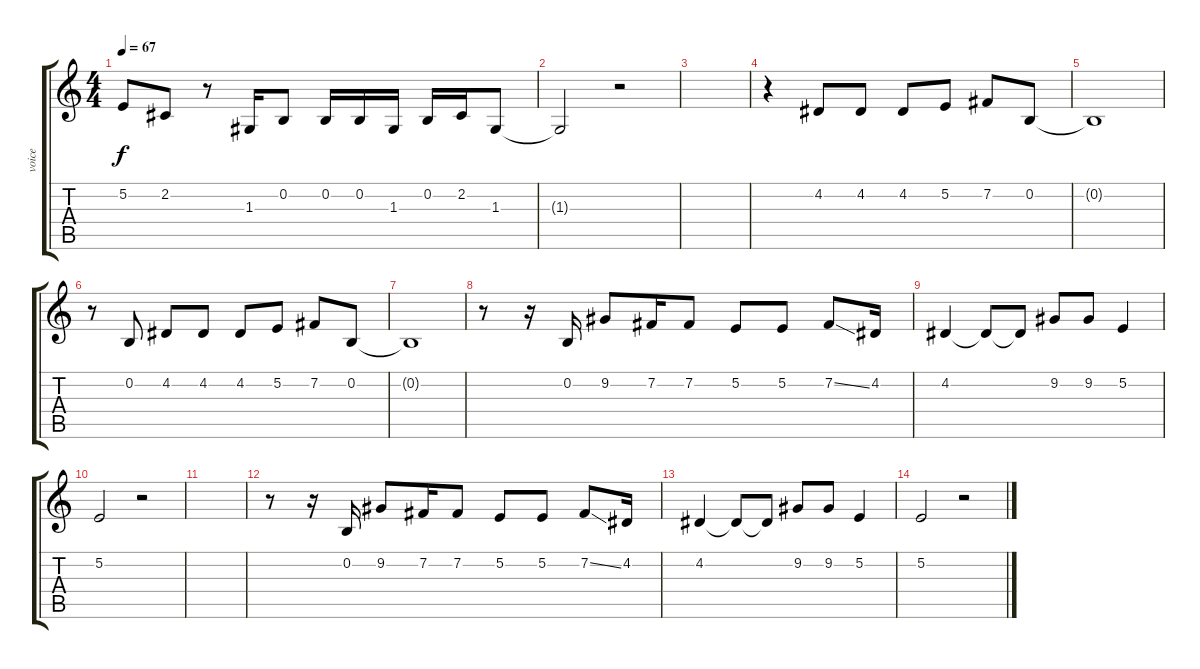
\track ("voice" "voice") {instrument altosax}
\staff {score tabs}
\tuning (E4 B3 G3 D3 A2 E2) {hide}
\ts (4 4)
\tempo 67
\clef g2
\ks c
5.2{t}.8{dy f} 2.2.8 r.8 1.3.16 0.2.8 0.2.16 0.2.16 1.3.16 0.2.16 2.2.16 1.3.8 |
1.3{t}.2 r.2 |
|
r.4 4.2.8 4.2.8 4.2.8 5.2.8 7.2.8 0.2.8 |
0.2{t}.1 |
r.8 0.2.8 4.2.8 4.2.8 4.2.8 5.2.8 7.2.8 0.2.8 |
0.2{t}.1 |
r.8 r.16 0.2.16 9.2.8 7.2.16 7.2.8 5.2.8 5.2.8 7.2{ss}.8 4.2.16 |
4.2.4 4.2{t}.8 4.2{t}.8 9.2.8 9.2.8 5.2.4 |
5.2.2 r.2 |
|
r.8 r.16 0.2.16 9.2.8 7.2.16 7.2.8 5.2.8 5.2.8 7.2{ss}.8 4.2.16 |
4.2.4 4.2{t}.8 4.2{t}.8 9.2.8 9.2.8 5.2.4 |
5.2.2 r.2
